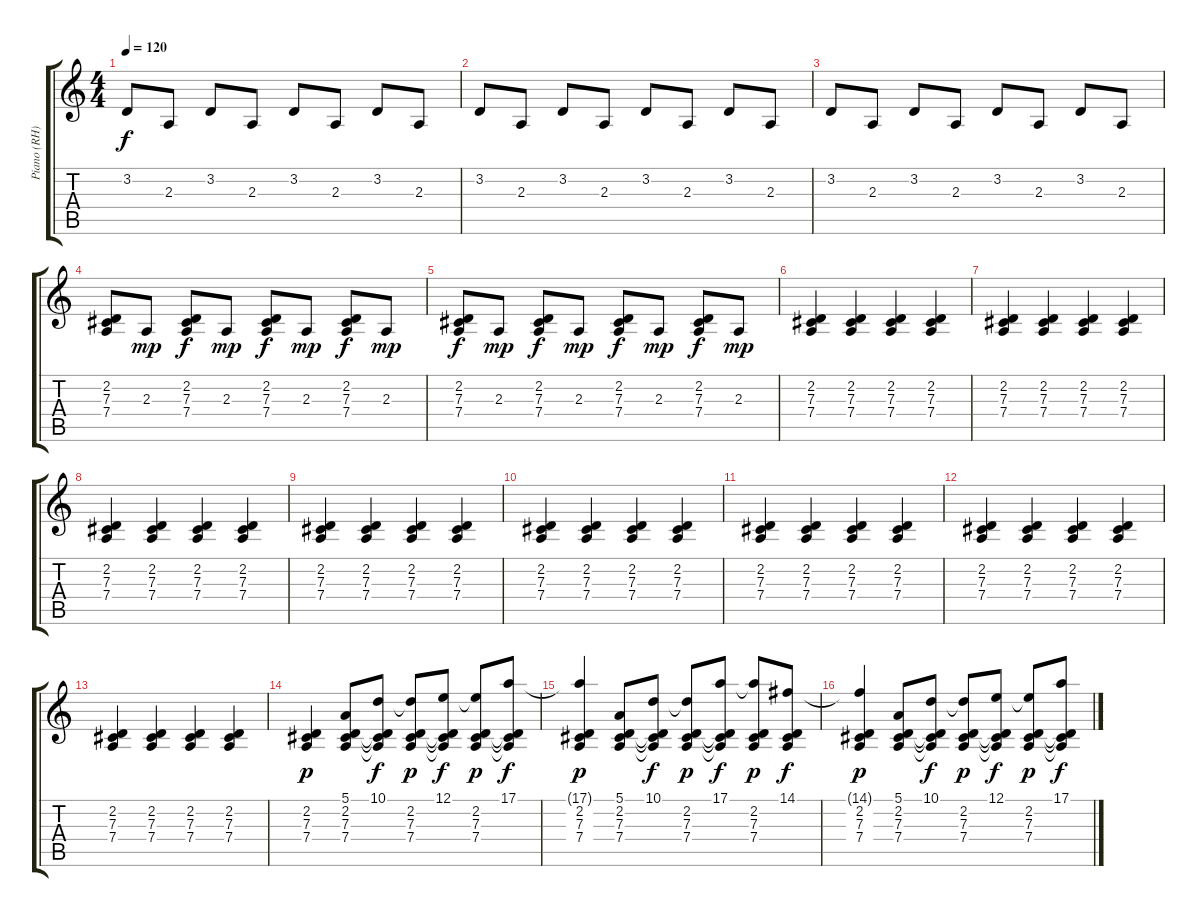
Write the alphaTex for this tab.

\track ("Piano (RH)" "Piano (RH)") {instrument acousticgrandpiano}
\staff {score tabs}
\tuning (E4 B3 G3 D3 A2 E2) {hide}
\ts (4 4)
\tempo 120
\clef g2
\ks c
3.2.8{dy f} 2.3.8 3.2.8 2.3.8 3.2.8 2.3.8 3.2.8 2.3.8 |
3.2.8 2.3.8 3.2.8 2.3.8 3.2.8 2.3.8 3.2.8 2.3.8 |
3.2.8 2.3.8 3.2.8 2.3.8 3.2.8 2.3.8 3.2.8 2.3.8 |
(2.2 7.3 7.4).8 2.3.8{dy mp} (2.2 7.3 7.4).8{dy f} 2.3.8{dy mp} (2.2 7.3 7.4).8{dy f} 2.3.8{dy mp} (2.2 7.3 7.4).8{dy f} 2.3.8{dy mp} |
(2.2 7.3 7.4).8{dy f} 2.3.8{dy mp} (2.2 7.3 7.4).8{dy f} 2.3.8{dy mp} (2.2 7.3 7.4).8{dy f} 2.3.8{dy mp} (2.2 7.3 7.4).8{dy f} 2.3.8{dy mp} |
(2.2 7.3 7.4).4 (2.2 7.3 7.4).4 (2.2 7.3 7.4).4 (2.2 7.3 7.4).4 |
(2.2 7.3 7.4).4 (2.2 7.3 7.4).4 (2.2 7.3 7.4).4 (2.2 7.3 7.4).4 |
(2.2 7.3 7.4).4 (2.2 7.3 7.4).4 (2.2 7.3 7.4).4 (2.2 7.3 7.4).4 |
(2.2 7.3 7.4).4 (2.2 7.3 7.4).4 (2.2 7.3 7.4).4 (2.2 7.3 7.4).4 |
(2.2 7.3 7.4).4 (2.2 7.3 7.4).4 (2.2 7.3 7.4).4 (2.2 7.3 7.4).4 |
(2.2 7.3 7.4).4 (2.2 7.3 7.4).4 (2.2 7.3 7.4).4 (2.2 7.3 7.4).4 |
(2.2 7.3 7.4).4 (2.2 7.3 7.4).4 (2.2 7.3 7.4).4 (2.2 7.3 7.4).4 |
(2.2 7.3 7.4).4 (2.2 7.3 7.4).4 (2.2 7.3 7.4).4 (2.2 7.3 7.4).4 |
(2.2 7.3 7.4).4{dy p} (5.1 2.2 7.3 7.4).8 (10.1 2.2{t} 7.3{t} 7.4{t}).8{dy f} (10.1{t} 2.2 7.3 7.4).8{dy p} (12.1 2.2{t} 7.3{t} 7.4{t}).8{dy f} (12.1{t} 2.2 7.3 7.4).8{dy p} (17.1 2.2{t} 7.3{t} 7.4{t}).8{dy f} |
(17.1{t} 2.2 7.3 7.4).4{dy p} (5.1 2.2 7.3 7.4).8 (10.1 2.2{t} 7.3{t} 7.4{t}).8{dy f} (10.1{t} 2.2 7.3 7.4).8{dy p} (17.1 2.2{t} 7.3{t} 7.4{t}).8{dy f} (17.1{t} 2.2 7.3 7.4).8{dy p} (14.1 2.2{t} 7.3{t} 7.4{t}).8{dy f} |
(14.1{t} 2.2 7.3 7.4).4{dy p} (5.1 2.2 7.3 7.4).8 (10.1 2.2{t} 7.3{t} 7.4{t}).8{dy f} (10.1{t} 2.2 7.3 7.4).8{dy p} (12.1 2.2{t} 7.3{t} 7.4{t}).8{dy f} (12.1{t} 2.2 7.3 7.4).8{dy p} (17.1 2.2{t} 7.3{t} 7.4{t}).8{dy f}
